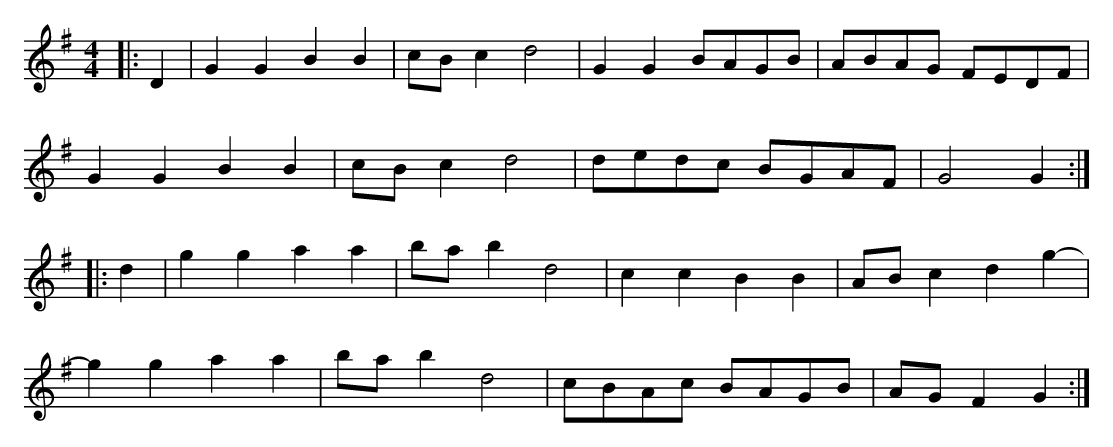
X:1
M:4/4
K:G
|:D2|G2G2 B2B2|cBc2 d4|G2G2 BAGB|ABAG FEDF|
G2G2 B2B2|cBc2 d4|dedc BGAF|G4 G2:|
|:d2|g2g2 a2a2|bab2 d4|c2c2 B2B2|ABc2 d2g2-|
g2g2 a2a2|bab2 d4|cBAc BAGB|AGF2 G2:|
